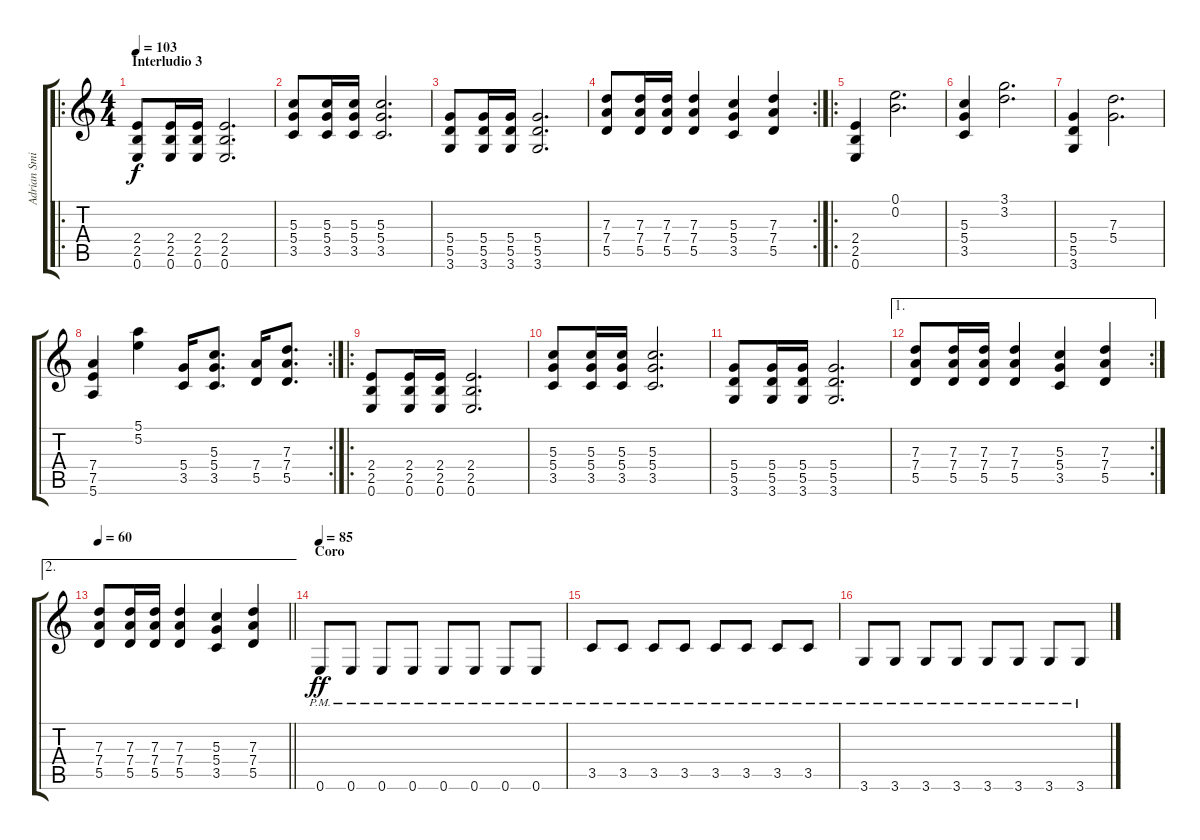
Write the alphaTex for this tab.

\track ("Adrian Smith" "Adrian Smi") {instrument overdrivenguitar}
\staff {score tabs}
\tuning (E4 B3 G3 D3 A2 E2) {hide}
\ro
\ts (4 4)
\section ("" "Interludio 3")
\tempo 103
\clef g2
\ks c
(2.4 2.5 0.6).8{dy f} (2.4 2.5 0.6).16 (2.4 2.5 0.6).16 (2.4 2.5 0.6).2{d} |
(5.3 5.4 3.5).8 (5.3 5.4 3.5).16 (5.3 5.4 3.5).16 (5.3 5.4 3.5).2{d} |
(5.4 5.5 3.6).8 (5.4 5.5 3.6).16 (5.4 5.5 3.6).16 (5.4 5.5 3.6).2{d} |
\rc 2
(7.3 7.4 5.5).8 (7.3 7.4 5.5).16 (7.3 7.4 5.5).16 (7.3 7.4 5.5).4 (5.3 5.4 3.5).4 (7.3 7.4 5.5).4 |
\ro
(2.4 2.5 0.6).4 (0.1 0.2).2{d} |
(5.3 5.4 3.5).4 (3.1 3.2).2{d} |
(5.4 5.5 3.6).4 (7.3 5.4).2{d} |
\rc 2
(7.4 7.5 5.6).4 (5.1 5.2).4 (5.4 3.5).16 (5.3 5.4 3.5).8{d} (7.4 5.5).16 (7.3 7.4 5.5).8{d} |
\ro
(2.4 2.5 0.6).8 (2.4 2.5 0.6).16 (2.4 2.5 0.6).16 (2.4 2.5 0.6).2{d} |
(5.3 5.4 3.5).8 (5.3 5.4 3.5).16 (5.3 5.4 3.5).16 (5.3 5.4 3.5).2{d} |
(5.4 5.5 3.6).8 (5.4 5.5 3.6).16 (5.4 5.5 3.6).16 (5.4 5.5 3.6).2{d} |
\ae 1
\rc 2
(7.3 7.4 5.5).8 (7.3 7.4 5.5).16 (7.3 7.4 5.5).16 (7.3 7.4 5.5).4 (5.3 5.4 3.5).4 (7.3 7.4 5.5).4 |
\ae 2
\tempo 60
\barLineRight lightlight
(7.3 7.4 5.5).8 (7.3 7.4 5.5).16 (7.3 7.4 5.5).16 (7.3 7.4 5.5).4 (5.3 5.4 3.5).4 (7.3 7.4 5.5).4 |
\section ("" "Coro")
\tempo 85
0.6{pm}.8{dy ff} 0.6{pm}.8 0.6{pm}.8 0.6{pm}.8 0.6{pm}.8 0.6{pm}.8 0.6{pm}.8 0.6{pm}.8 |
3.5{pm}.8 3.5{pm}.8 3.5{pm}.8 3.5{pm}.8 3.5{pm}.8 3.5{pm}.8 3.5{pm}.8 3.5{pm}.8 |
3.6{pm}.8 3.6{pm}.8 3.6{pm}.8 3.6{pm}.8 3.6{pm}.8 3.6{pm}.8 3.6{pm}.8 3.6{pm}.8
